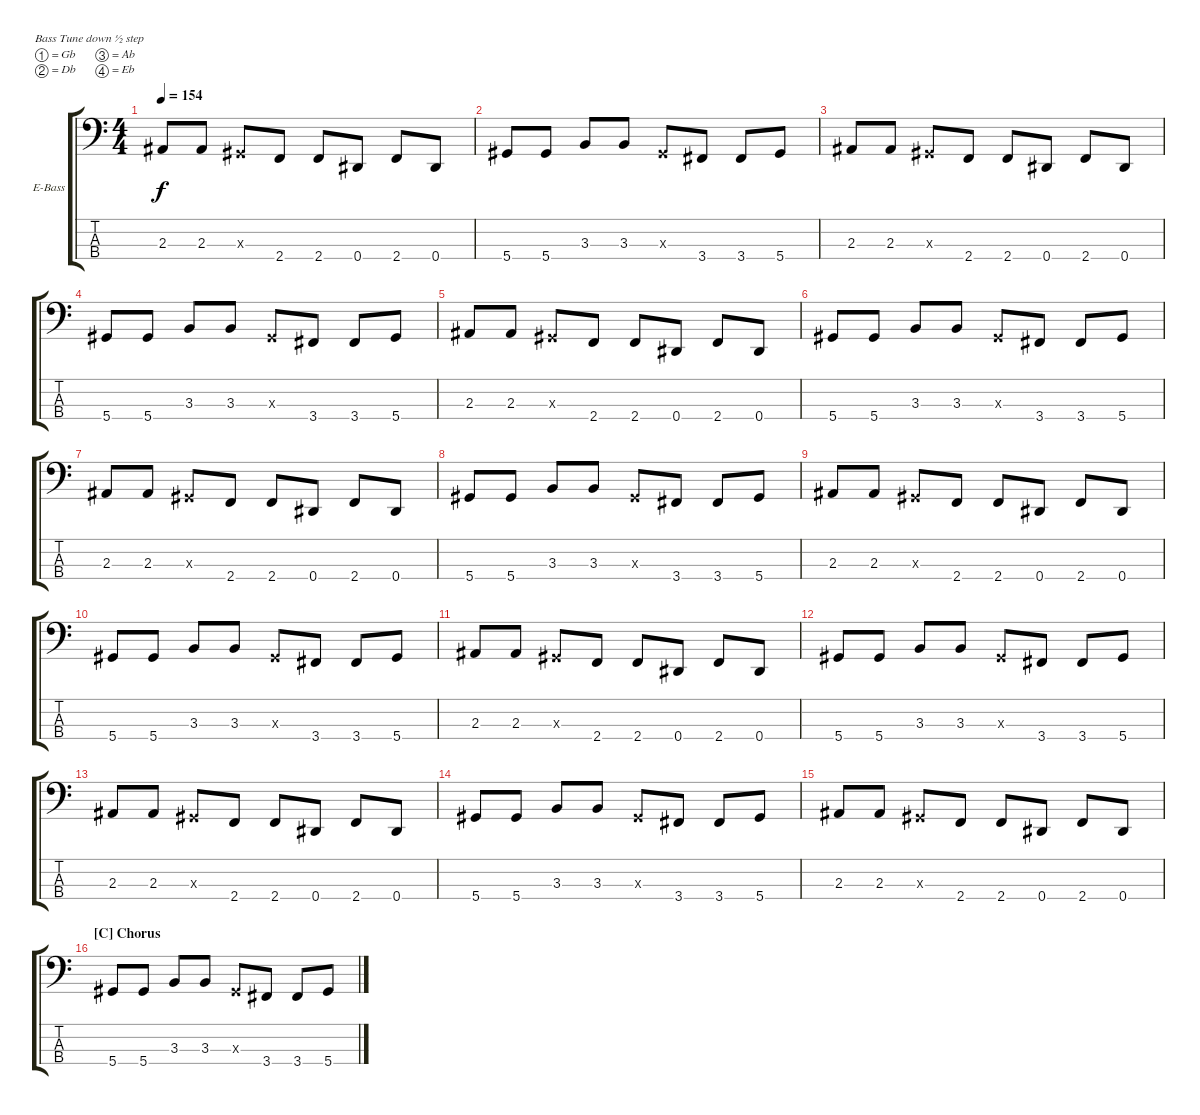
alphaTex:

\defaultSystemsLayout 4
\bracketExtendMode groupsimilarinstruments
\firstSystemTrackNameOrientation horizontal
\otherSystemsTrackNameOrientation horizontal
\track ("El Bass" "E-Bass") {instrument electricbassfinger}
\staff {score tabs}
\tuning (Gb2 Db2 Ab1 Eb1)
\ts (4 4)
\tempo 154
\clef f4
\scale
1.03909
\ks c
2.3.8{dy f} 2.3.8 0.3{x}.8 2.4.8 2.4.8 0.4.8 2.4.8 0.4.8 |
\scale
0.960908 5.4.8 5.4.8 3.3.8 3.3.8 0.3{x}.8 3.4.8 3.4.8 5.4.8 |
\scale
1.03909 2.3.8 2.3.8 0.3{x}.8 2.4.8 2.4.8 0.4.8 2.4.8 0.4.8 |
\scale
0.960908 5.4.8 5.4.8 3.3.8 3.3.8 0.3{x}.8 3.4.8 3.4.8 5.4.8 |
\scale
1.03909 2.3.8 2.3.8 0.3{x}.8 2.4.8 2.4.8 0.4.8 2.4.8 0.4.8 |
\scale
0.960908 5.4.8 5.4.8 3.3.8 3.3.8 0.3{x}.8 3.4.8 3.4.8 5.4.8 |
\scale
1.03909 2.3.8 2.3.8 0.3{x}.8 2.4.8 2.4.8 0.4.8 2.4.8 0.4.8 |
\scale
0.960908 5.4.8 5.4.8 3.3.8 3.3.8 0.3{x}.8 3.4.8 3.4.8 5.4.8 |
\scale
1.03909 2.3.8 2.3.8 0.3{x}.8 2.4.8 2.4.8 0.4.8 2.4.8 0.4.8 |
\scale
0.960908 5.4.8 5.4.8 3.3.8 3.3.8 0.3{x}.8 3.4.8 3.4.8 5.4.8 |
\scale
1.03909 2.3.8 2.3.8 0.3{x}.8 2.4.8 2.4.8 0.4.8 2.4.8 0.4.8 |
\scale
0.960908 5.4.8 5.4.8 3.3.8 3.3.8 0.3{x}.8 3.4.8 3.4.8 5.4.8 |
\scale
1.03909 2.3.8 2.3.8 0.3{x}.8 2.4.8 2.4.8 0.4.8 2.4.8 0.4.8 |
\scale
0.960908 5.4.8 5.4.8 3.3.8 3.3.8 0.3{x}.8 3.4.8 3.4.8 5.4.8 |
\scale
1.03909 2.3.8 2.3.8 0.3{x}.8 2.4.8 2.4.8 0.4.8 2.4.8 0.4.8 |
\section ("C" "Chorus")
\scale
0.960908 5.4.8 5.4.8 3.3.8 3.3.8 0.3{x}.8 3.4.8 3.4.8 5.4.8
